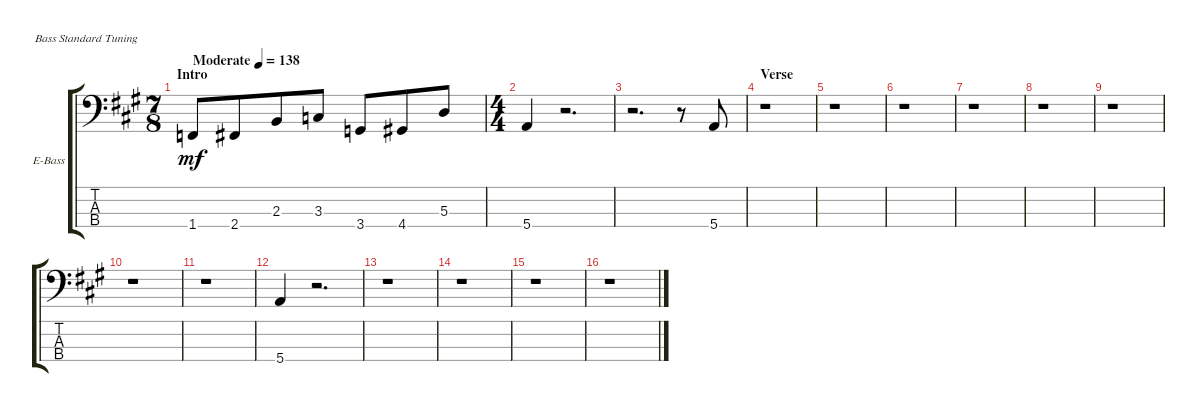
\defaultSystemsLayout 4
\bracketExtendMode groupsimilarinstruments
\firstSystemTrackNameOrientation horizontal
\otherSystemsTrackNameOrientation horizontal
\track ("Electric Bass" "E-Bass") {instrument distortionguitar}
\staff {score tabs}
\tuning (G2 D2 A1 E1)
\ts (7 8)
\section ("" "Intro")
\tempo (138 "Moderate")
\clef f4
\scale
0.485477
\ks a
1.4.8{dy mf instrument distortionguitar} 2.4.8 2.3.8 3.3.8 3.4.8 4.4.8 5.3.8 |
\ts (4 4)
\scale
0.257261 5.4.4 r.2{d} |
\scale
0.257261 r.2{d} r.8 5.4.8 |
\section ("" "Verse")
\scale
0.333333 r.1 |
\scale
0.333333 r.1 |
\scale
0.333333 r.1 |
\scale
0.333333 r.1 |
\scale
0.333333 r.1 |
\scale
0.333333 r.1 |
\scale
0.333333 r.1 |
\scale
0.333333 r.1 |
\scale
0.333333 5.4.4 r.2{d} |
\scale
0.333333 r.1 |
\scale
0.333333 r.1 |
\scale
0.333333 r.1 |
\scale
0.333333 r.1
